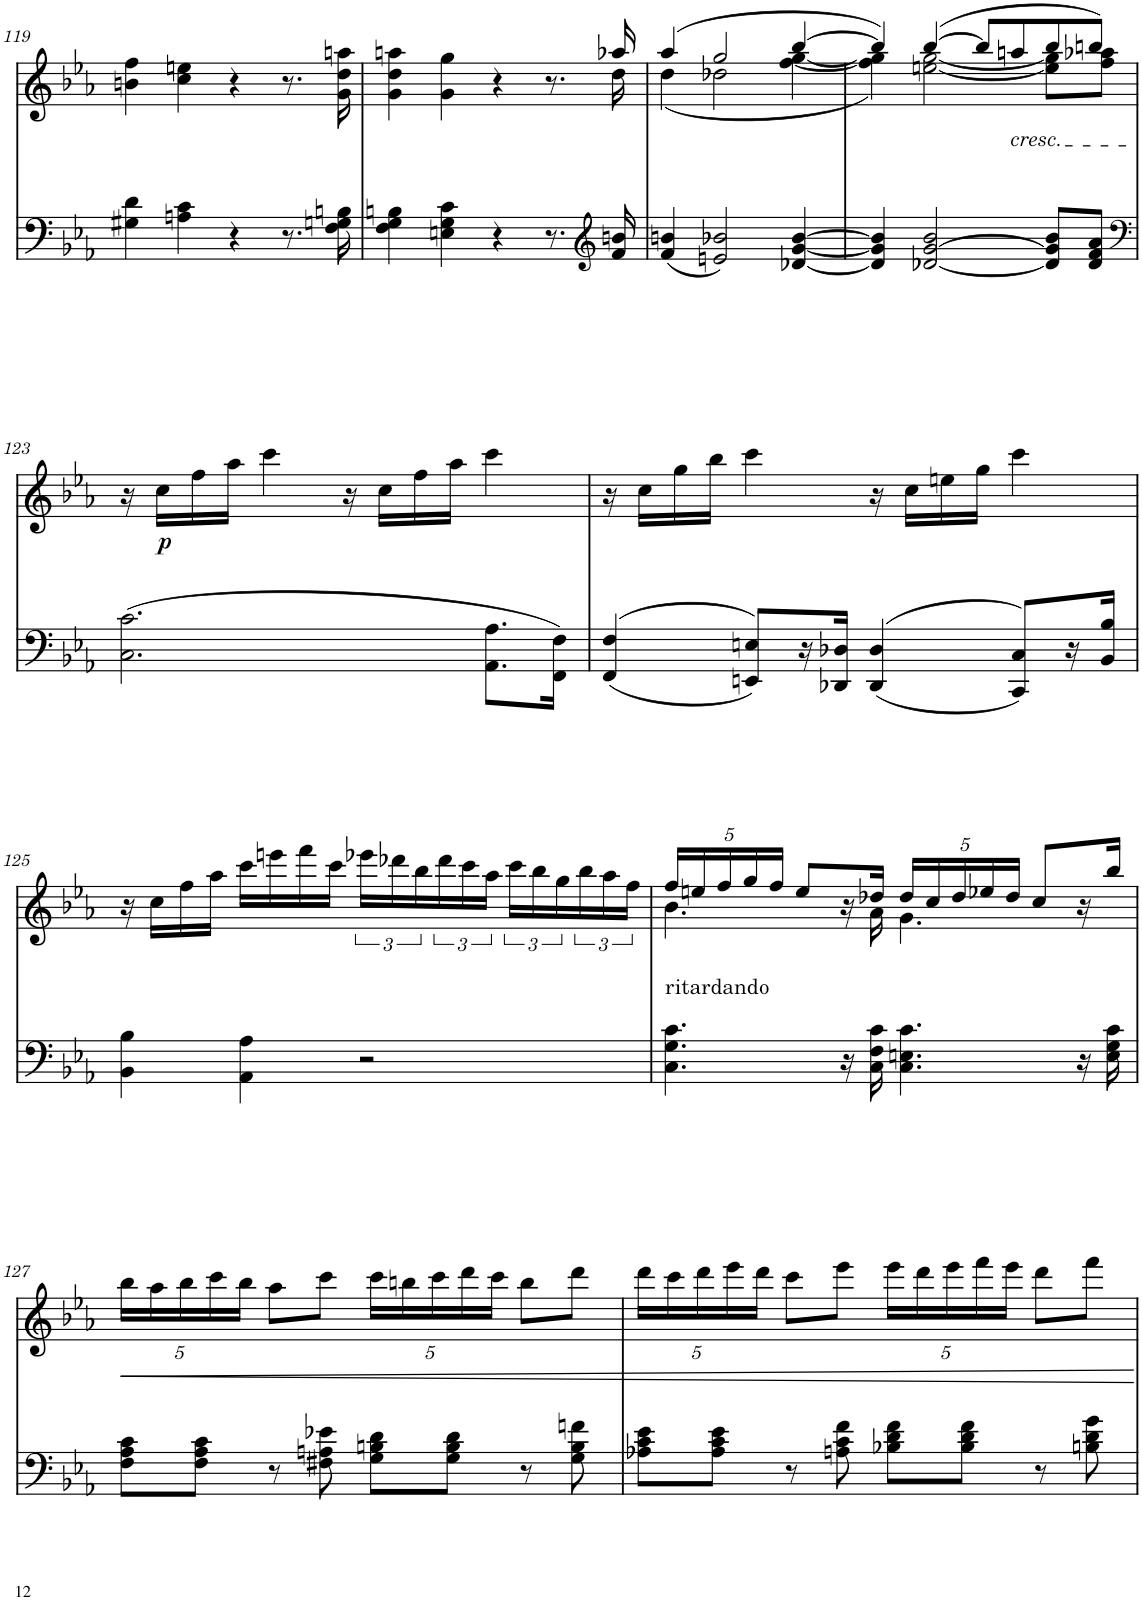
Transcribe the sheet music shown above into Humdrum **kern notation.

**kern	**kern	**text
*part2	*part1	*part1
*staff2	*staff1	*staff1
*I"piano	*I"piano	*
*I'Pno	*I'Pno	*
!!LO:PB:g=z
*clefF4	*clefG2	*
*k[b-e-a-]	*k[b-e-a-]	*
*M4/4	*M4/4	*
=119	=119	=119
4G#X\ 4d\	4bn\ 4ff\	.
4An\ 4c\	4cc\ 4een\	.
4r	4r	.
8.r	8.r	.
16F\ 16Gn\ 16Bn\	16g\ 16dd\ 16aan\	.
=120	=120	=120
*	*^	*
4F\ 4G\ 4Bn\	4g\ 4dd\ 4aan\	2...ryy	.
4En\ 4G\ 4c\	4g\ 4gg\	.	.
4r	4r	.	.
8.r	8.r	.	.
*clefG2	*	*	*
16f/ 16bn/	16aa-X/	16dd\	.
=121	=121	=121	=121
(4f/ 4bn/	(4aa-/	(4dd\	.
2en/ 2b-X/)	2gg/	2dd-X\	.
[4d-X/ [4g/ [4b-/	[4bb-/	[4ff\ [4gg\	.
=122	=122	=122	=122
4d-/] 4g/] 4b-/]	4bb-/])	4ff\] 4gg\])	.
[2d-X/ [2g/ 2b-/	([4bb-/	[2een\ [2gg\	.
.	8bb-/L]	.	.
!	!LO:TX:b:i:t=cresc.	!	!
.	8aan/	.	.
8d-/] 8g/] 8b-/L	8bb-/	8ee\] 8gg\]L	.
8d-/ 8f/ 8a-/J	8bbn/J)	8ff\ 8aa-X\J	.
*	*v	*v	*
!!LO:LB:g=z
=123	=123	=123
*clefF4	*	*
(2.C\ 2.c\	16r	.
!	!	!LO:LY:b
.	16cc\LL	.
.	16ff\	.
.	16aa-\JJ	.
.	4ccc\	.
.	16r	.
.	16cc\LL	.
.	16ff\	.
.	16aa-\JJ	.
8.AA-\ 8.A-\L	4ccc\	.
16FF\ 16F\Jk)	.	.
=124	=124	=124
(>(4FF/ 4F/	16r	.
.	16cc\LL	.
.	16gg\	.
.	16bb-\JJ	.
8EEn/ 8En/L))	4ccc\	.
16r	.	.
16DD-X/ 16D-X/JJ	.	.
(>(4DD-/ 4D-/	16r	.
.	16cc\LL	.
.	16een\	.
.	16gg\JJ	.
8CC/ 8C/L))	4ccc\	.
16r	.	.
16BB-/ 16B-/JJ	.	.
!!LO:LB:g=z
=125	=125	=125
4BB-\ 4B-\	16r	.
.	16cc\LL	.
.	16ff\	.
.	16aa-\JJ	.
4AA-\ 4A-\	16ccc\LL	.
.	16eeen\	.
.	16fff\	.
.	16ccc\JJ	.
2r	24eee-X\LL	.
.	24ddd-X\	.
.	24bb-\	.
.	24ddd-\	.
.	24ccc\	.
.	24aa-\JJ	.
.	24ccc\LL	.
.	24bb-\	.
.	24gg\	.
.	24bb-\	.
.	24aa-\	.
.	24ff\JJ	.
=126	=126	=126
*	*Xbrackettup	*
*	*^	*
!	!LO:TX:b:t=ritardando	!	!
4.C\ 4.G\ 4.c\	20ff/LL	4.b-\	.
.	20een/	.	.
.	20ff/	.	.
.	20gg/	.	.
.	20ff/JJ	.	.
.	8ee/L	.	.
16r	16r	16ryy	.
16C\ 16F\ 16c\	16dd-X/JJ	16a-\	.
4.C\ 4.En\ 4.c\	20dd-/LL	4.g\	.
.	20cc/	.	.
.	20dd-/	.	.
.	20ee-X/	.	.
.	20dd-/JJ	.	.
.	8cc/L	.	.
16r	16r	8ryy	.
16E\ 16G\ 16c\	16bb-/JJ	.	.
*	*v	*v	*
!!LO:LB:g=z
=127	=127	=127
8F\ 8A-\ 8c\L	20bb-\LL	.
.	20aa-\	.
.	20bb-\	.
8F\ 8A-\ 8c\J	.	.
.	20ccc\	.
.	20bb-\JJ	.
8r	8aa-\L	.
8F#X\ 8An\ 8e-X\	8ccc\J	.
8G\ 8Bn\ 8d\L	20ccc\LL	.
.	20bbn\	.
.	20ccc\	.
8G\ 8B\ 8d\J	.	.
.	20ddd\	.
.	20ccc\JJ	.
8r	8bb\L	.
8G\ 8B\ 8fn\	8ddd\J	.
=128	=128	=128
8A-X\ 8c\ 8e-\L	20ddd\LL	.
.	20ccc\	.
.	20ddd\	.
8A-\ 8c\ 8e-\J	.	.
.	20eee-\	.
.	20ddd\JJ	.
8r	8ccc\L	.
8An\ 8c\ 8f\	8eee-\J	.
8B-X\ 8d\ 8f\L	20eee-\LL	.
.	20ddd\	.
.	20eee-\	.
8B-\ 8d\ 8f\J	.	.
.	20fff\	.
.	20eee-\JJ	.
8r	8ddd\L	.
8Bn\ 8d\ 8g\	8fff\J	.
=	=	=
*-	*-	*-
